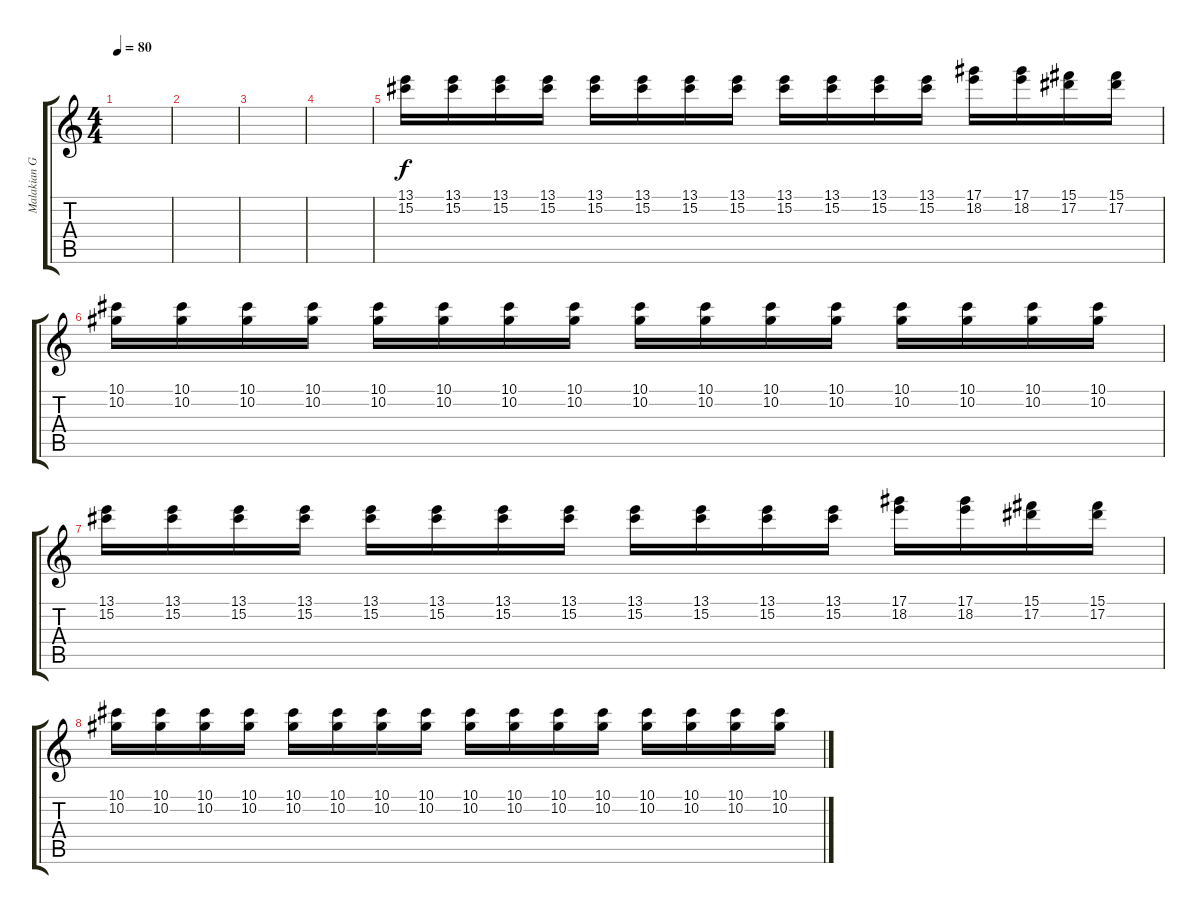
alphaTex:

\track ("Malakian Gtr 3" "Malakian G") {instrument electricguitarjazz}
\staff {score tabs}
\tuning (Eb4 Bb3 Gb3 Db3 Ab2 Db2) {hide}
\ts (4 4)
\tempo 80
\clef g2
\ks c
|
|
|
|
(13.1 15.2).16 (13.1 15.2).16 (13.1 15.2).16 (13.1 15.2).16 (13.1 15.2).16 (13.1 15.2).16 (13.1 15.2).16 (13.1 15.2).16 (13.1 15.2).16 (13.1 15.2).16 (13.1 15.2).16 (13.1 15.2).16 (17.1 18.2).16 (17.1 18.2).16 (15.1 17.2).16 (15.1 17.2).16 |
(10.1 10.2).16 (10.1 10.2).16 (10.1 10.2).16 (10.1 10.2).16 (10.1 10.2).16 (10.1 10.2).16 (10.1 10.2).16 (10.1 10.2).16 (10.1 10.2).16 (10.1 10.2).16 (10.1 10.2).16 (10.1 10.2).16 (10.1 10.2).16 (10.1 10.2).16 (10.1 10.2).16 (10.1 10.2).16 |
(13.1 15.2).16 (13.1 15.2).16 (13.1 15.2).16 (13.1 15.2).16 (13.1 15.2).16 (13.1 15.2).16 (13.1 15.2).16 (13.1 15.2).16 (13.1 15.2).16 (13.1 15.2).16 (13.1 15.2).16 (13.1 15.2).16 (17.1 18.2).16 (17.1 18.2).16 (15.1 17.2).16 (15.1 17.2).16 |
(10.1 10.2).16 (10.1 10.2).16 (10.1 10.2).16 (10.1 10.2).16 (10.1 10.2).16 (10.1 10.2).16 (10.1 10.2).16 (10.1 10.2).16 (10.1 10.2).16 (10.1 10.2).16 (10.1 10.2).16 (10.1 10.2).16 (10.1 10.2).16 (10.1 10.2).16 (10.1 10.2).16 (10.1 10.2).16
